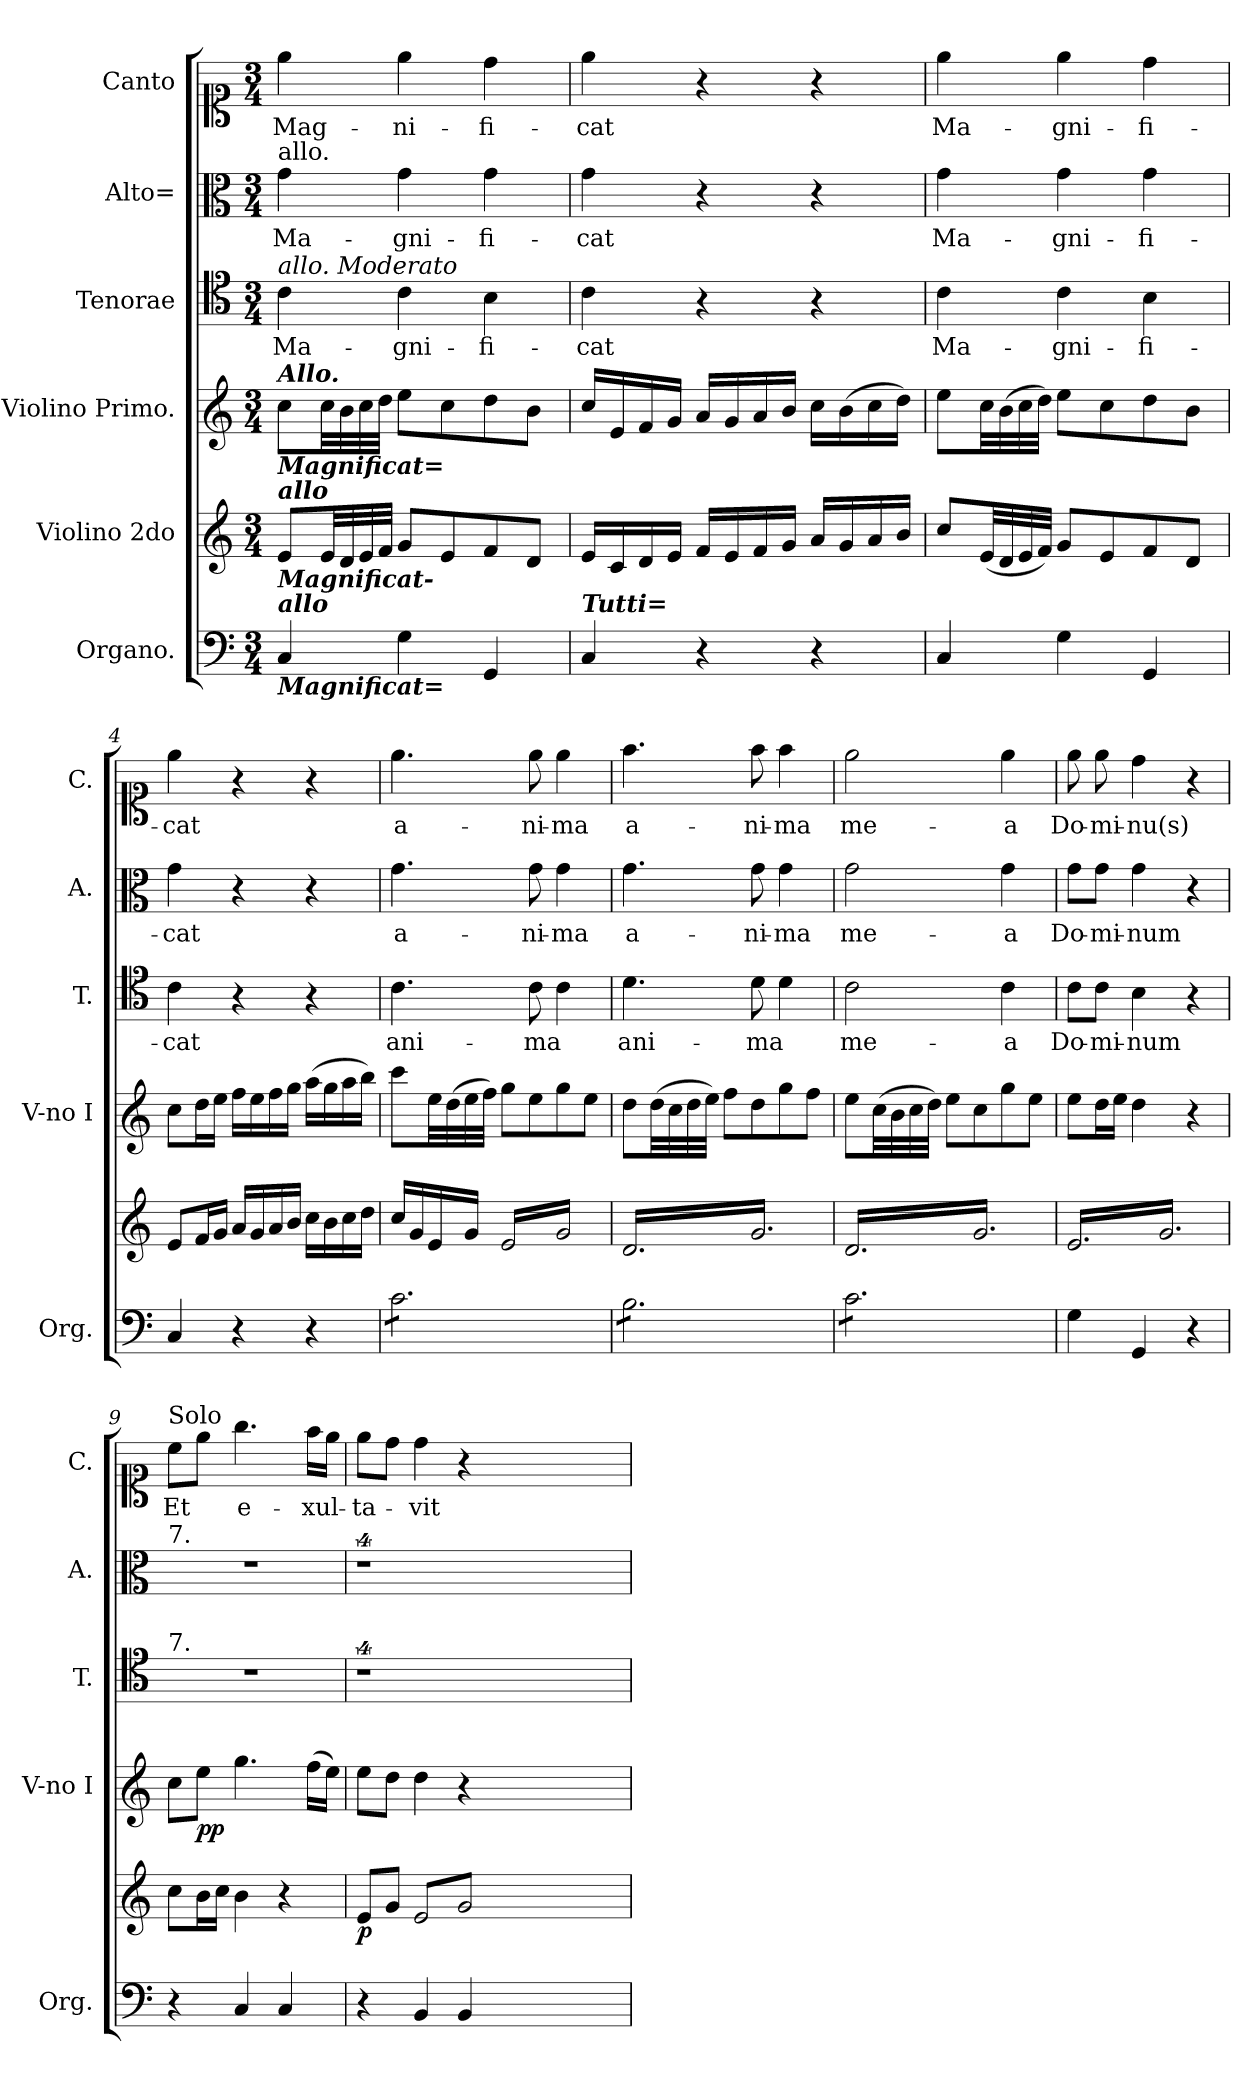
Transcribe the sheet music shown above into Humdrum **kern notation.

**kern	**dynam	**kern	**dynam	**kern	**dynam	**kern	**text	**kern	**text	**kern	**text
*part6	*part6	*part5	*part5	*part4	*part4	*part3	*part3	*part2	*part2	*part1	*part1
*staff6	*staff6	*staff5	*staff5	*staff4	*staff4	*staff3	*staff3	*staff2	*staff2	*staff1	*staff1
*I"Organo.	*	*I"Violino 2do	*	*I"Violino Primo.	*	*I"Tenorae	*	*I"Alto=	*	*I"Canto	*
*I'Org.	*	*	*	*I'V-no I	*	*I'T.	*	*I'A.	*	*I'C.	*
*clefF4	*	*clefG2	*	*clefG2	*	*clefC4	*	*clefC3	*	*clefC1	*
*k[]	*	*k[]	*	*k[]	*	*k[]	*	*k[]	*	*k[]	*
*C:	*	*C:	*	*C:	*	*C:	*	*C:	*	*C:	*
*M3/4	*	*M3/4	*	*M3/4	*	*M3/4	*	*M3/4	*	*M3/4	*
=1	=1	=1	=1	=1	=1	=1	=1	=1	=1	=1	=1
!	!	!	!	!	!	!	!	!LO:TX:a:t=allo.	!	!	!
!	!	!	!	!	!	!LO:TX:a:i:t=allo. Moderato	!	!	!	!	!
!	!	!	!	!LO:TX:b:Bi:t=Magnificat=	!	!	!	!	!	!	!
!	!	!	!	!LO:TX:a:Bi:t=Allo.	!	!	!	!	!	!	!
!	!	!LO:TX:b:Bi:t=Magnificat-	!	!	!	!	!	!	!	!	!
!	!	!LO:TX:a:Bi:t=allo	!	!	!	!	!	!	!	!	!
!LO:TX:b:Bi:t=Magnificat=	!	!	!	!	!	!	!	!	!	!	!
!LO:TX:a:Bi:t=allo	!	!	!	!	!	!	!	!	!	!	!
4C/	.	8e/L	.	8cc\L	.	4c\	Ma-	4g\	Ma-	4ee\	Mag-
.	.	32e/LL	.	32cc\LL	.	.	.	.	.	.	.
.	.	32d/	.	32b\	.	.	.	.	.	.	.
.	.	32e/	.	32cc\	.	.	.	.	.	.	.
.	.	32f/JJJ	.	32dd\JJJ	.	.	.	.	.	.	.
4G\	.	8g/L	.	8ee\L	.	4c\	-gni-	4g\	-gni-	4ee\	-ni-
.	.	8e/	.	8cc\	.	.	.	.	.	.	.
4GG/	.	8f/	.	8dd\	.	4B\	-fi-	4g\	-fi-	4dd\	-fi-
.	.	8d/J	.	8b\J	.	.	.	.	.	.	.
=2	=2	=2	=2	=2	=2	=2	=2	=2	=2	=2	=2
!LO:TX:a:Bi:t=Tutti=	!	!	!	!	!	!	!	!	!	!	!
4C/	.	16e/LL	.	16cc/LL	.	4c\	-cat	4g\	-cat	4ee\	-cat
.	.	16c/	.	16e/	.	.	.	.	.	.	.
.	.	16d/	.	16f/	.	.	.	.	.	.	.
.	.	16e/JJ	.	16g/JJ	.	.	.	.	.	.	.
4r	.	16f/LL	.	16a/LL	.	4r	.	4r	.	4r	.
.	.	16e/	.	16g/	.	.	.	.	.	.	.
.	.	16f/	.	16a/	.	.	.	.	.	.	.
.	.	16g/JJ	.	16b/JJ	.	.	.	.	.	.	.
4r	.	16a/LL	.	16cc\LL	.	4r	.	4r	.	4r	.
.	.	16g/	.	(16b\	.	.	.	.	.	.	.
.	.	16a/	.	16cc\	.	.	.	.	.	.	.
.	.	16b/JJ	.	16dd\JJ)	.	.	.	.	.	.	.
=3	=3	=3	=3	=3	=3	=3	=3	=3	=3	=3	=3
4C/	.	8cc/L	.	8ee\L	.	4c\	Ma-	4g\	Ma-	4ee\	Ma-
.	.	(32e/LL	.	32cc\LL	.	.	.	.	.	.	.
.	.	32d/	.	(32b\	.	.	.	.	.	.	.
.	.	32e/	.	32cc\	.	.	.	.	.	.	.
.	.	32f/JJJ)	.	32dd\JJJ)	.	.	.	.	.	.	.
4G\	.	8g/L	.	8ee\L	.	4c\	-gni-	4g\	-gni-	4ee\	-gni-
.	.	8e/	.	8cc\	.	.	.	.	.	.	.
4GG/	.	8f/	.	8dd\	.	4B\	-fi-	4g\	-fi-	4dd\	-fi-
.	.	8d/J	.	8b\J	.	.	.	.	.	.	.
=4	=4	=4	=4	=4	=4	=4	=4	=4	=4	=4	=4
4C/	.	8e/L	.	8cc\L	.	4c\	-cat	4g\	-cat	4ee\	-cat
.	.	16f/L	.	16dd\L	.	.	.	.	.	.	.
.	.	16g/JJ	.	16ee\JJ	.	.	.	.	.	.	.
4r	.	16a/LL	.	16ff\LL	.	4r	.	4r	.	4r	.
.	.	16g/	.	16ee\	.	.	.	.	.	.	.
.	.	16a/	.	16ff\	.	.	.	.	.	.	.
.	.	16b/JJ	.	16gg\JJ	.	.	.	.	.	.	.
4r	.	16cc\LL	.	(16aa\LL	.	4r	.	4r	.	4r	.
.	.	16b\	.	16gg\	.	.	.	.	.	.	.
.	.	16cc\	.	16aa\	.	.	.	.	.	.	.
.	.	16dd\JJ	.	16bb\JJ)	.	.	.	.	.	.	.
=5	=5	=5	=5	=5	=5	=5	=5	=5	=5	=5	=5
*tremolo	*	*	*	*	*	*	*	*	*	*	*
8c\L	.	16cc/LL	.	8ccc\L	.	4.c\	ani-	4.g\	a-	4.ee\	a-
.	.	16g/	.	.	.	.	.	.	.	.	.
8c\	.	16e/	.	32ee\LL	.	.	.	.	.	.	.
.	.	.	.	(32dd\	.	.	.	.	.	.	.
.	.	16g/JJ	.	32ee\	.	.	.	.	.	.	.
.	.	.	.	32ff\JJJ)	.	.	.	.	.	.	.
*	*	*tremolo	*	*	*	*	*	*	*	*	*
8c\	.	16e/LL	.	8gg\L	.	.	.	.	.	.	.
.	.	16g/	.	.	.	.	.	.	.	.	.
8c\	.	16e/	.	8ee\	.	8c\	-ma	8g\	-ni-	8ee\	-ni-
.	.	16g/	.	.	.	.	.	.	.	.	.
8c\	.	16e/	.	8gg\	.	4c\	.	4g\	-ma	4ee\	-ma
.	.	16g/	.	.	.	.	.	.	.	.	.
8c\J	.	16e/	.	8ee\J	.	.	.	.	.	.	.
.	.	16g/JJ	.	.	.	.	.	.	.	.	.
=6	=6	=6	=6	=6	=6	=6	=6	=6	=6	=6	=6
!	!	!	!	!	!	!	!	!	!	!	!LO:LY:i
8B\L	.	16d/LL	.	8dd\L	.	4.d\	ani-	4.g\	a-	4.ff\	a-
.	.	16g/	.	.	.	.	.	.	.	.	.
8B\	.	16d/	.	(32dd\LL	.	.	.	.	.	.	.
.	.	.	.	32cc\	.	.	.	.	.	.	.
.	.	16g/	.	32dd\	.	.	.	.	.	.	.
.	.	.	.	32ee\JJJ)	.	.	.	.	.	.	.
8B\	.	16d/	.	8ff\L	.	.	.	.	.	.	.
.	.	16g/	.	.	.	.	.	.	.	.	.
!	!	!	!	!	!	!	!	!	!	!	!LO:LY:i
8B\	.	16d/	.	8dd\	.	8d\	-ma	8g\	-ni-	8ff\	-ni-
.	.	16g/	.	.	.	.	.	.	.	.	.
!	!	!	!	!	!	!	!	!	!	!	!LO:LY:i
8B\	.	16d/	.	8gg\	.	4d\	.	4g\	-ma	4ff\	-ma
.	.	16g/	.	.	.	.	.	.	.	.	.
8B\J	.	16d/	.	8ff\J	.	.	.	.	.	.	.
.	.	16g/JJ	.	.	.	.	.	.	.	.	.
=7	=7	=7	=7	=7	=7	=7	=7	=7	=7	=7	=7
8c\L	.	16d/LL	.	8ee\L	.	2c\	me-	2g\	me-	2ee\	me-
.	.	16g/	.	.	.	.	.	.	.	.	.
8c\	.	16d/	.	(32cc\LL	.	.	.	.	.	.	.
.	.	.	.	32b\	.	.	.	.	.	.	.
.	.	16g/	.	32cc\	.	.	.	.	.	.	.
.	.	.	.	32dd\JJJ)	.	.	.	.	.	.	.
8c\	.	16d/	.	8ee\L	.	.	.	.	.	.	.
.	.	16g/	.	.	.	.	.	.	.	.	.
8c\	.	16d/	.	8cc\	.	.	.	.	.	.	.
.	.	16g/	.	.	.	.	.	.	.	.	.
8c\	.	16d/	.	8gg\	.	4c\	-a	4g\	-a	4ee\	-a
.	.	16g/	.	.	.	.	.	.	.	.	.
8c\J	.	16d/	.	8ee\J	.	.	.	.	.	.	.
*Xtremolo	*	*	*	*	*	*	*	*	*	*	*
.	.	16g/JJ	.	.	.	.	.	.	.	.	.
=8	=8	=8	=8	=8	=8	=8	=8	=8	=8	=8	=8
4G\	.	16e/LL	.	8ee\L	.	8c\L	Do-	8g\L	Do-	8ee\	Do-
.	.	16g/	.	.	.	.	.	.	.	.	.
.	.	16e/	.	16dd\L	.	8c\J	-mi-	8g\J	-mi-	8ee\	-mi-
.	.	16g/	.	16ee\JJ	.	.	.	.	.	.	.
4GG/	.	16e/	.	4dd\	.	4B\	-num	4g\	-num	4dd\	-nu(s)
.	.	16g/	.	.	.	.	.	.	.	.	.
.	.	16e/	.	.	.	.	.	.	.	.	.
.	.	16g/	.	.	.	.	.	.	.	.	.
4r	.	16e/	.	4r	.	4r	.	4r	.	4r	.
.	.	16g/	.	.	.	.	.	.	.	.	.
.	.	16e/	.	.	.	.	.	.	.	.	.
.	.	16g/JJ	.	.	.	.	.	.	.	.	.
*	*	*Xtremolo	*	*	*	*	*	*	*	*	*
=9	=9	=9	=9	=9	=9	=9	=9	=9	=9	=9	=9
!	!	!	!	!	!	!	!	!	!	!LO:TX:a:t=Solo	!
!	!	!	!	!	!	!	!	!LO:TX:a:t=7.	!	!	!
!	!	!	!	!	!	!LO:TX:a:t=7.	!	!	!	!	!
4r	.	8cc\L	.	8cc\L	.	2.r	.	2.r	.	8cc\L	Et
.	.	.	.	.	.	.	.	.	.	.	.
!	!	!	!	!	!LO:DY:b	!	!	!	!	!	!
.	.	16b\L	.	8ee\J	pp	.	.	.	.	8ee\J	.
.	.	16cc\JJ	.	.	.	.	.	.	.	.	.
!	!LO:DY:a	!	!	!	!	!	!	!	!	!	!
4C/	Pia=	4b\	.	4.gg\	.	.	.	.	.	4.gg\	e-
.	.	.	.	.	.	.	.	.	.	.	.
4C/	.	4r	.	.	.	.	.	.	.	.	.
.	.	.	.	(16ff\LL	.	.	.	.	.	16ff\LL	-xul-
.	.	.	.	16ee\JJ)	.	.	.	.	.	16ee\JJ	.
=10	=10	=10	=10	=10	=10	=10	=10	=10	=10	=10	=10
4r	.	8e/L	p.	8ee\L	.	4%9r	.	4%9r	.	8ee\L	-ta-
.	.	8g/J	.	8dd\J	.	.	.	.	.	8dd\J	.
*	*	*tremolo	*	*	*	*	*	*	*	*	*
4BB/	.	8e/L	.	4dd\	.	.	.	.	.	4dd\	-vit
.	.	8g/	.	.	.	.	.	.	.	.	.
4BB/	.	8e/	.	4r	.	.	.	.	.	4r	.
.	.	8g/J	.	.	.	.	.	.	.	.	.
*	*	*Xtremolo	*	*	*	*	*	*	*	*	*
1.ryy	.	1.ryy	.	1.ryy	.	.	.	.	.	1.ryy	.
.	.	.	.	.	.	.	.	.	.	.	.
=	=	=	=	=	=	=	=	=	=	=	=
*-	*-	*-	*-	*-	*-	*-	*-	*-	*-	*-	*-
